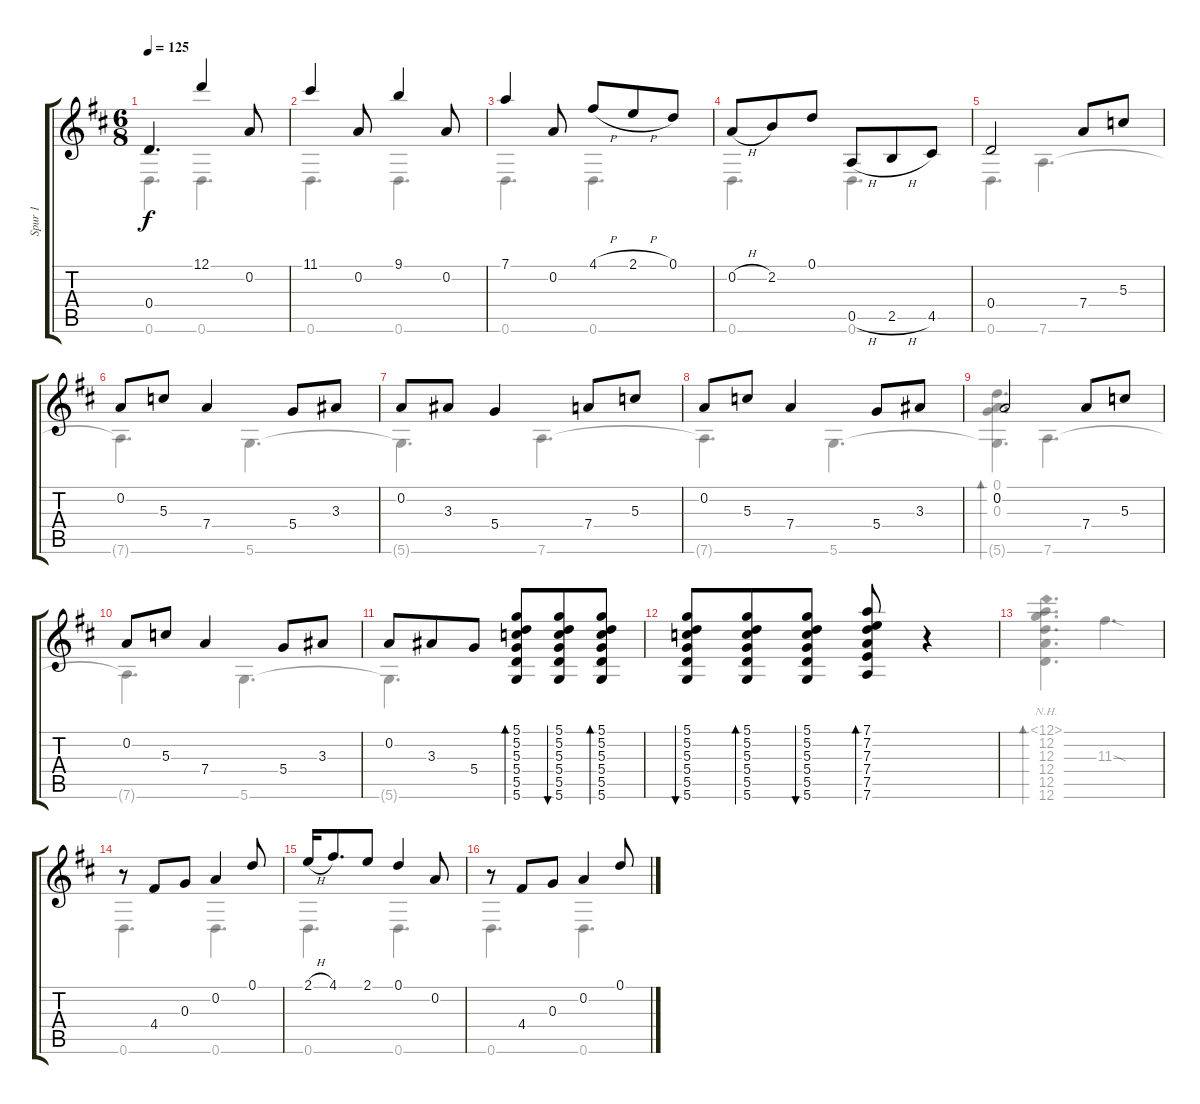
\track ("Spur 1" "Spur 1") {instrument acousticguitarsteel}
\staff {score tabs}
\tuning (D4 A3 G3 D3 A2 D2) {hide}
\voice
\ts (6 8)
\tempo 125
\clef g2
\ks d
0.4.4{d dy f} 12.1.4 0.2.8 |
11.1.4 0.2.8 9.1.4 0.2.8 |
7.1.4 0.2.8 4.1{h}.8 2.1{h}.8 0.1.8 |
0.2{h}.8 2.2.8 0.1.8 0.5{h}.8 2.5{h}.8 4.5.8 |
0.4.2 7.4.8 5.3.8 |
0.2.8 5.3.8 7.4.4 5.4.8 3.3.8 |
0.2.8 3.3.8 5.4.4 7.4.8 5.3.8 |
0.2.8 5.3.8 7.4.4 5.4.8 3.3.8 |
0.2.2 7.4.8 5.3.8 |
0.2.8 5.3.8 7.4.4 5.4.8 3.3.8 |
0.2.8 3.3.8 5.4.8 (5.1 5.2 5.3 5.4 5.5 5.6).8{bd 60} (5.1 5.2 5.3 5.4 5.5 5.6).8{bu 60} (5.1 5.2 5.3 5.4 5.5 5.6).8{bd 60} |
(5.1 5.2 5.3 5.4 5.5 5.6).8{bu 60} (5.1 5.2 5.3 5.4 5.5 5.6).8{bd 60} (5.1 5.2 5.3 5.4 5.5 5.6).8{bu 60} (7.1 7.2 7.3 7.4 7.5 7.6).8{bd 60} r.4 |
|
r.8 4.4.8 0.3.8 0.2.4 0.1.8 |
2.1{h}.16 4.1.8{d} 2.1.8 0.1.4 0.2.8 |
r.8 4.4.8 0.3.8 0.2.4 0.1.8
\voice
\clef g2
\ottava regular
\simile none
\ks d
0.6.4{d dy f} 0.6.4{d} |
0.6.4{d} 0.6.4{d} |
0.6.4{d} 0.6.4{d} |
0.6.4{d} 0.6.4{d} |
0.6.4{d} 7.6.4{d} |
7.6{t}.4{d} 5.6.4{d} |
5.6{t}.4{d} 7.6.4{d} |
7.6{t}.4{d} 5.6.4{d} |
(0.1 0.2 0.3 5.6{t}).4{d bd 60} 7.6.4{d} |
7.6{t}.4{d} 5.6.4{d} |
5.6{t}.4{d} |
|
(12.1{nh} 12.2 12.3 12.4 12.5 12.6).4{d bd 60} 11.3{sod}.4{d} |
0.6.4{d} 0.6.4{d} |
0.6.4{d} 0.6.4{d} |
0.6.4{d} 0.6.4{d}
